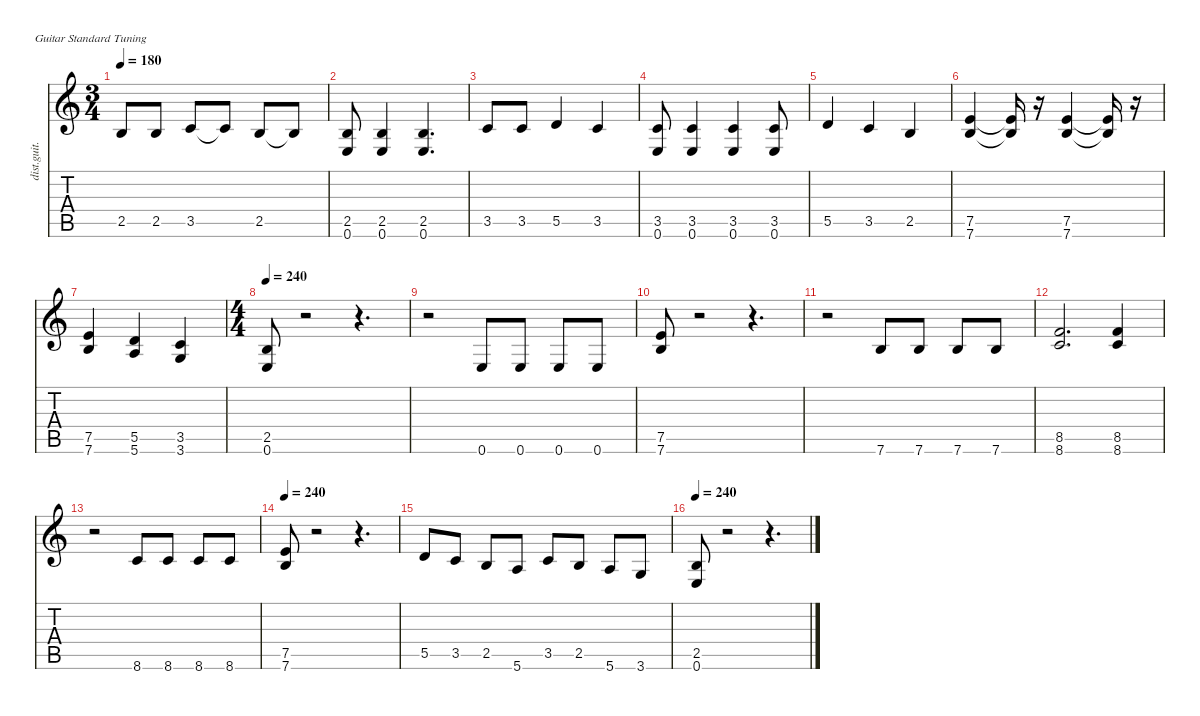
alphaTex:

\defaultSystemsLayout 4
\hideDynamics
\bracketExtendMode nobrackets
\track ("loe 2" "dist.guit.") {instrument distortionguitar}
\staff {score tabs}
\tuning (E4 B3 G3 D3 A2 E2)
\ts (3 4)
\tempo 180
\clef g2
\ks c
2.5.8{dy f beam Up} 2.5.8{beam Up} 3.5.8{beam Up} 3.5{t}.8{beam Up} 2.5.8{beam Up} 2.5{t}.8{beam Up} |
(2.5 0.6).8{beam Up} (2.5 0.6).4{beam Up} (2.5 0.6).4{d beam Up} |
3.5.8{beam Up} 3.5.8{beam Up} 5.5.4{beam Up} 3.5.4{beam Up} |
(3.5 0.6).8{beam Up} (3.5 0.6).4{beam Up} (3.5 0.6).4{beam Up} (3.5 0.6).8{beam Up} |
5.5.4{beam Up} 3.5.4{beam Up} 2.5.4{beam Up} |
(7.5 7.6).4{beam Up} (7.5{t} 7.6{t}).16{beam Up} r.16{beam Down} (7.5 7.6).4{beam Up} (7.5{t} 7.6{t}).16{beam Up} r.16{beam Down} |
(7.5 7.6).4{beam Up} (5.5 5.6).4{beam Up} (3.5 3.6).4{beam Up} |
\ts (4 4)
\beaming (8 2 2 2 2)
\tempo 240
(2.5 0.6).8{beam Up} r.2{beam Down} r.4{d beam Down} |
r.2{beam Down} 0.6.8{beam Up} 0.6.8{beam Up} 0.6.8{beam Up} 0.6.8{beam Up} |
(7.5 7.6).8{beam Up} r.2{beam Down} r.4{d beam Down} |
r.2{beam Down} 7.6.8{beam Up} 7.6.8{beam Up} 7.6.8{beam Up} 7.6.8{beam Up} |
(8.5 8.6).2{d beam Up} (8.5 8.6).4{beam Up} |
r.2{beam Down} 8.6.8{beam Up} 8.6.8{beam Up} 8.6.8{beam Up} 8.6.8{beam Up} |
\tempo 240
(7.5 7.6).8{beam Up} r.2{beam Down} r.4{d beam Down} |
5.5.8{beam Up} 3.5.8{beam Up} 2.5.8{beam Up} 5.6.8{beam Up} 3.5.8{beam Up} 2.5.8{beam Up} 5.6.8{beam Up} 3.6.8{beam Up} |
\tempo 240
(2.5 0.6).8{beam Up} r.2{beam Down} r.4{d beam Down}
